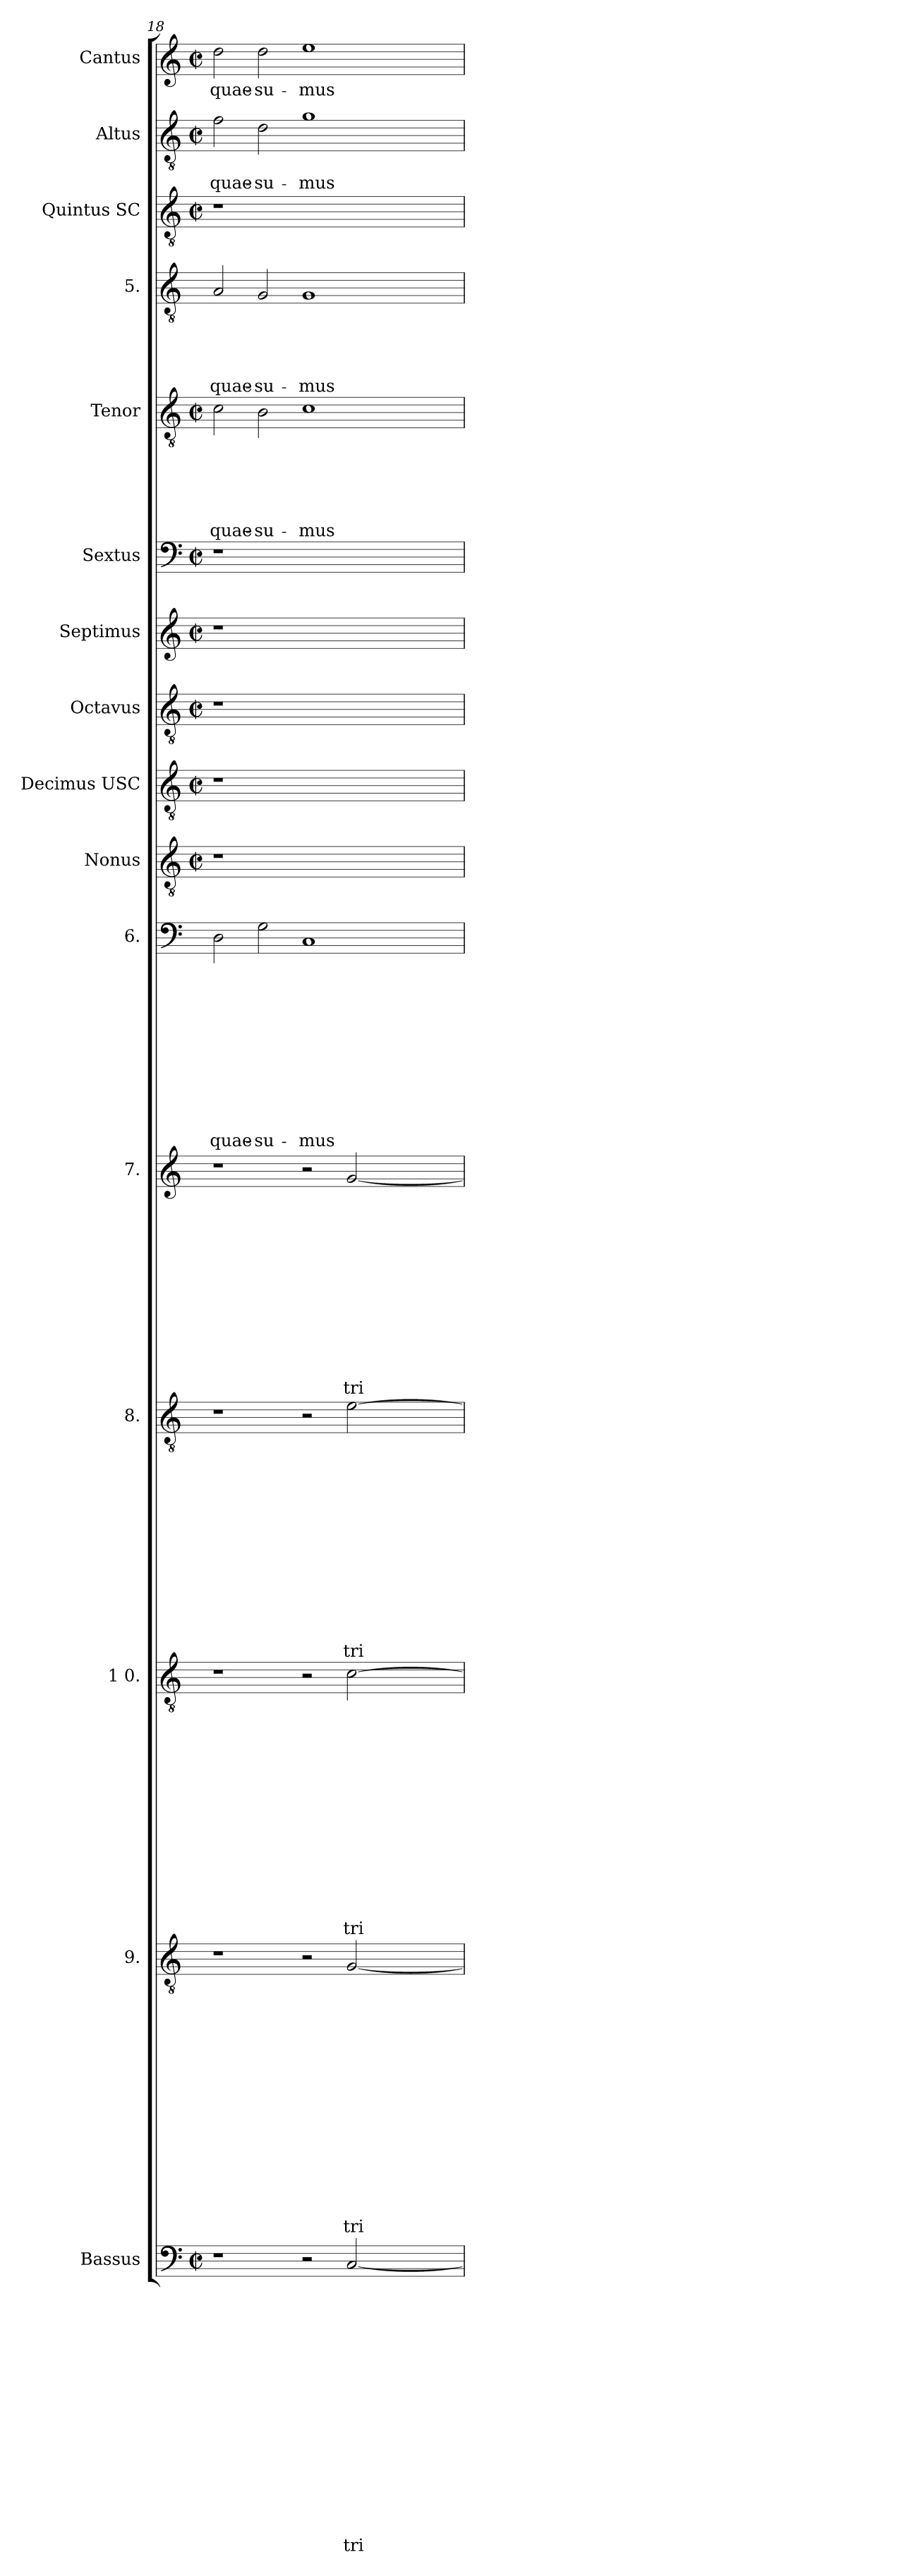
**kern	**text	**text	**text	**text	**text	**text	**text	**text	**text	**text	**text	**text	**text	**text	**text	**text	**kern	**text	**text	**text	**text	**text	**text	**text	**text	**text	**text	**text	**text	**text	**text	**text	**kern	**text	**text	**text	**text	**text	**text	**text	**text	**text	**text	**text	**text	**text	**text	**kern	**text	**text	**text	**text	**text	**text	**text	**text	**text	**text	**text	**text	**text	**kern	**text	**text	**text	**text	**text	**text	**text	**text	**text	**text	**text	**text	**kern	**text	**text	**text	**text	**text	**text	**text	**text	**text	**text	**text	**kern	**kern	**kern	**kern	**kern	**kern	**text	**text	**text	**text	**text	**text	**kern	**text	**text	**text	**text	**text	**kern	**kern	**text	**text	**kern	**text
*part16	*part16	*part16	*part16	*part16	*part16	*part16	*part16	*part16	*part16	*part16	*part16	*part16	*part16	*part16	*part16	*part16	*part15	*part15	*part15	*part15	*part15	*part15	*part15	*part15	*part15	*part15	*part15	*part15	*part15	*part15	*part15	*part15	*part14	*part14	*part14	*part14	*part14	*part14	*part14	*part14	*part14	*part14	*part14	*part14	*part14	*part14	*part14	*part13	*part13	*part13	*part13	*part13	*part13	*part13	*part13	*part13	*part13	*part13	*part13	*part13	*part13	*part12	*part12	*part12	*part12	*part12	*part12	*part12	*part12	*part12	*part12	*part12	*part12	*part12	*part11	*part11	*part11	*part11	*part11	*part11	*part11	*part11	*part11	*part11	*part11	*part11	*part10	*part9	*part8	*part7	*part6	*part5	*part5	*part5	*part5	*part5	*part5	*part5	*part4	*part4	*part4	*part4	*part4	*part4	*part3	*part2	*part2	*part2	*part1	*part1
*staff16	*staff16	*staff16	*staff16	*staff16	*staff16	*staff16	*staff16	*staff16	*staff16	*staff16	*staff16	*staff16	*staff16	*staff16	*staff16	*staff16	*staff15	*staff15	*staff15	*staff15	*staff15	*staff15	*staff15	*staff15	*staff15	*staff15	*staff15	*staff15	*staff15	*staff15	*staff15	*staff15	*staff14	*staff14	*staff14	*staff14	*staff14	*staff14	*staff14	*staff14	*staff14	*staff14	*staff14	*staff14	*staff14	*staff14	*staff14	*staff13	*staff13	*staff13	*staff13	*staff13	*staff13	*staff13	*staff13	*staff13	*staff13	*staff13	*staff13	*staff13	*staff13	*staff12	*staff12	*staff12	*staff12	*staff12	*staff12	*staff12	*staff12	*staff12	*staff12	*staff12	*staff12	*staff12	*staff11	*staff11	*staff11	*staff11	*staff11	*staff11	*staff11	*staff11	*staff11	*staff11	*staff11	*staff11	*staff10	*staff9	*staff8	*staff7	*staff6	*staff5	*staff5	*staff5	*staff5	*staff5	*staff5	*staff5	*staff4	*staff4	*staff4	*staff4	*staff4	*staff4	*staff3	*staff2	*staff2	*staff2	*staff1	*staff1
*I"Bassus	*	*	*	*	*	*	*	*	*	*	*	*	*	*	*	*	*I"9.	*	*	*	*	*	*	*	*	*	*	*	*	*	*	*	*I"1 0.	*	*	*	*	*	*	*	*	*	*	*	*	*	*	*I"8.	*	*	*	*	*	*	*	*	*	*	*	*	*	*I"7.	*	*	*	*	*	*	*	*	*	*	*	*	*I"6.	*	*	*	*	*	*	*	*	*	*	*	*I"Nonus	*I"Decimus USC	*I"Octavus	*I"Septimus	*I"Sextus	*I"Tenor	*	*	*	*	*	*	*I"5.	*	*	*	*	*	*I"Quintus SC	*I"Altus	*	*	*I"Cantus	*
*I'B.	*	*	*	*	*	*	*	*	*	*	*	*	*	*	*	*	*	*	*	*	*	*	*	*	*	*	*	*	*	*	*	*	*	*	*	*	*	*	*	*	*	*	*	*	*	*	*	*	*	*	*	*	*	*	*	*	*	*	*	*	*	*	*	*	*	*	*	*	*	*	*	*	*	*	*	*	*	*	*	*	*	*	*	*	*	*	*	*	*	*	*	*I'T.	*	*	*	*	*	*	*	*	*	*	*	*	*	*I'A.	*	*	*I'C.	*
*clefF4	*	*	*	*	*	*	*	*	*	*	*	*	*	*	*	*	*clefGv2	*	*	*	*	*	*	*	*	*	*	*	*	*	*	*	*clefGv2	*	*	*	*	*	*	*	*	*	*	*	*	*	*	*clefGv2	*	*	*	*	*	*	*	*	*	*	*	*	*	*clefG2	*	*	*	*	*	*	*	*	*	*	*	*	*clefF4	*	*	*	*	*	*	*	*	*	*	*	*clefGv2	*clefGv2	*clefGv2	*clefG2	*clefF4	*clefGv2	*	*	*	*	*	*	*clefGv2	*	*	*	*	*	*clefGv2	*clefGv2	*	*	*clefG2	*
*k[]	*	*	*	*	*	*	*	*	*	*	*	*	*	*	*	*	*k[]	*	*	*	*	*	*	*	*	*	*	*	*	*	*	*	*k[]	*	*	*	*	*	*	*	*	*	*	*	*	*	*	*k[]	*	*	*	*	*	*	*	*	*	*	*	*	*	*k[]	*	*	*	*	*	*	*	*	*	*	*	*	*k[]	*	*	*	*	*	*	*	*	*	*	*	*k[]	*k[]	*k[]	*k[]	*k[]	*k[]	*	*	*	*	*	*	*k[]	*	*	*	*	*	*k[]	*k[]	*	*	*k[]	*
*C:	*	*	*	*	*	*	*	*	*	*	*	*	*	*	*	*	*C:	*	*	*	*	*	*	*	*	*	*	*	*	*	*	*	*C:	*	*	*	*	*	*	*	*	*	*	*	*	*	*	*C:	*	*	*	*	*	*	*	*	*	*	*	*	*	*C:	*	*	*	*	*	*	*	*	*	*	*	*	*C:	*	*	*	*	*	*	*	*	*	*	*	*C:	*C:	*C:	*C:	*C:	*C:	*	*	*	*	*	*	*C:	*	*	*	*	*	*C:	*C:	*	*	*C:	*
*M2/2	*	*	*	*	*	*	*	*	*	*	*	*	*	*	*	*	*	*	*	*	*	*	*	*	*	*	*	*	*	*	*	*	*	*	*	*	*	*	*	*	*	*	*	*	*	*	*	*	*	*	*	*	*	*	*	*	*	*	*	*	*	*	*	*	*	*	*	*	*	*	*	*	*	*	*	*	*	*	*	*	*	*	*	*	*	*	*M2/2	*M2/2	*M2/2	*M2/2	*M2/2	*M2/2	*	*	*	*	*	*	*	*	*	*	*	*	*M2/2	*M2/2	*	*	*M2/2	*
*met(c|)	*	*	*	*	*	*	*	*	*	*	*	*	*	*	*	*	*	*	*	*	*	*	*	*	*	*	*	*	*	*	*	*	*	*	*	*	*	*	*	*	*	*	*	*	*	*	*	*	*	*	*	*	*	*	*	*	*	*	*	*	*	*	*	*	*	*	*	*	*	*	*	*	*	*	*	*	*	*	*	*	*	*	*	*	*	*	*met(c|)	*met(c|)	*met(c|)	*met(c|)	*met(c|)	*met(c|)	*	*	*	*	*	*	*	*	*	*	*	*	*met(c|)	*met(c|)	*	*	*met(c|)	*
=18	=18	=18	=18	=18	=18	=18	=18	=18	=18	=18	=18	=18	=18	=18	=18	=18	=18	=18	=18	=18	=18	=18	=18	=18	=18	=18	=18	=18	=18	=18	=18	=18	=18	=18	=18	=18	=18	=18	=18	=18	=18	=18	=18	=18	=18	=18	=18	=18	=18	=18	=18	=18	=18	=18	=18	=18	=18	=18	=18	=18	=18	=18	=18	=18	=18	=18	=18	=18	=18	=18	=18	=18	=18	=18	=18	=18	=18	=18	=18	=18	=18	=18	=18	=18	=18	=18	=18	=18	=18	=18	=18	=18	=18	=18	=18	=18	=18	=18	=18	=18	=18	=18	=18	=18	=18	=18	=18	=18	=18	=18
!	!	!	!	!	!	!	!	!	!	!	!	!	!	!	!	!	!	!	!	!	!	!	!	!	!	!	!	!	!	!	!	!	!	!	!	!	!	!	!	!	!	!	!	!	!	!	!	!	!	!	!	!	!	!	!	!	!	!	!	!	!	!	!	!	!	!	!	!	!	!	!	!	!	!	!	!	!	!	!	!	!	!	!	!	!	!LO:LY:b	!	!	!	!	!	!	!	!	!	!	!	!LO:LY:b	!	!	!	!	!	!LO:LY:b	!	!	!	!LO:LY:b	!	!LO:LY:b
1r	.	.	.	.	.	.	.	.	.	.	.	.	.	.	.	.	1r	.	.	.	.	.	.	.	.	.	.	.	.	.	.	.	1r	.	.	.	.	.	.	.	.	.	.	.	.	.	.	1r	.	.	.	.	.	.	.	.	.	.	.	.	.	1r	.	.	.	.	.	.	.	.	.	.	.	.	2D\	.	.	.	.	.	.	.	.	.	.	quae-	1r	1r	1r	1r	1r	2c\	.	.	.	.	.	quae-	2A/	.	.	.	.	quae-	1r	2f\	.	quae-	2dd\	quae-
!	!	!	!	!	!	!	!	!	!	!	!	!	!	!	!	!	!	!	!	!	!	!	!	!	!	!	!	!	!	!	!	!	!	!	!	!	!	!	!	!	!	!	!	!	!	!	!	!	!	!	!	!	!	!	!	!	!	!	!	!	!	!	!	!	!	!	!	!	!	!	!	!	!	!	!	!	!	!	!	!	!	!	!	!	!	!LO:LY:b	!	!	!	!	!	!	!	!	!	!	!	!LO:LY:b	!	!	!	!	!	!LO:LY:b	!	!	!	!LO:LY:b	!	!LO:LY:b
.	.	.	.	.	.	.	.	.	.	.	.	.	.	.	.	.	.	.	.	.	.	.	.	.	.	.	.	.	.	.	.	.	.	.	.	.	.	.	.	.	.	.	.	.	.	.	.	.	.	.	.	.	.	.	.	.	.	.	.	.	.	.	.	.	.	.	.	.	.	.	.	.	.	.	2G\	.	.	.	.	.	.	.	.	.	.	-su-	.	.	.	.	.	2B\	.	.	.	.	.	-su-	2G/	.	.	.	.	-su-	.	2d\	.	-su-	2dd\	-su-
!	!	!	!	!	!	!	!	!	!	!	!	!	!	!	!	!	!	!	!	!	!	!	!	!	!	!	!	!	!	!	!	!	!	!	!	!	!	!	!	!	!	!	!	!	!	!	!	!	!	!	!	!	!	!	!	!	!	!	!	!	!	!	!	!	!	!	!	!	!	!	!	!	!	!	!	!	!	!	!	!	!	!	!	!	!	!LO:LY:b	!	!	!	!	!	!	!	!	!	!	!	!LO:LY:b	!	!	!	!	!	!LO:LY:b	!	!	!	!LO:LY:b	!	!LO:LY:b
2r	.	.	.	.	.	.	.	.	.	.	.	.	.	.	.	.	2r	.	.	.	.	.	.	.	.	.	.	.	.	.	.	.	2r	.	.	.	.	.	.	.	.	.	.	.	.	.	.	2r	.	.	.	.	.	.	.	.	.	.	.	.	.	2r	.	.	.	.	.	.	.	.	.	.	.	.	1C	.	.	.	.	.	.	.	.	.	.	-mus	1ryy	1ryy	1ryy	1ryy	1ryy	1c	.	.	.	.	.	-mus	1G	.	.	.	.	-mus	1ryy	1g	.	-mus	1ee	-mus
!	!	!	!	!	!	!	!	!	!	!	!	!	!	!	!	!LO:LY:b	!	!	!	!	!	!	!	!	!	!	!	!	!	!	!	!LO:LY:b	!	!	!	!	!	!	!	!	!	!	!	!	!	!	!LO:LY:b	!	!	!	!	!	!	!	!	!	!	!	!	!	!LO:LY:b	!	!	!	!	!	!	!	!	!	!	!	!	!LO:LY:b	!	!	!	!	!	!	!	!	!	!	!	!	!	!	!	!	!	!	!	!	!	!	!	!	!	!	!	!	!	!	!	!	!	!	!	!
[<2C/	.	.	.	.	.	.	.	.	.	.	.	.	.	.	.	tri-	[<2G/	.	.	.	.	.	.	.	.	.	.	.	.	.	.	tri-	[>2c\	.	.	.	.	.	.	.	.	.	.	.	.	.	tri-	[>2e\	.	.	.	.	.	.	.	.	.	.	.	.	tri-	[<2g/	.	.	.	.	.	.	.	.	.	.	.	tri-	.	.	.	.	.	.	.	.	.	.	.	.	.	.	.	.	.	.	.	.	.	.	.	.	.	.	.	.	.	.	.	.	.	.	.	.
=	=	=	=	=	=	=	=	=	=	=	=	=	=	=	=	=	=	=	=	=	=	=	=	=	=	=	=	=	=	=	=	=	=	=	=	=	=	=	=	=	=	=	=	=	=	=	=	=	=	=	=	=	=	=	=	=	=	=	=	=	=	=	=	=	=	=	=	=	=	=	=	=	=	=	=	=	=	=	=	=	=	=	=	=	=	=	=	=	=	=	=	=	=	=	=	=	=	=	=	=	=	=	=	=	=	=	=	=	=	=
*-	*-	*-	*-	*-	*-	*-	*-	*-	*-	*-	*-	*-	*-	*-	*-	*-	*-	*-	*-	*-	*-	*-	*-	*-	*-	*-	*-	*-	*-	*-	*-	*-	*-	*-	*-	*-	*-	*-	*-	*-	*-	*-	*-	*-	*-	*-	*-	*-	*-	*-	*-	*-	*-	*-	*-	*-	*-	*-	*-	*-	*-	*-	*-	*-	*-	*-	*-	*-	*-	*-	*-	*-	*-	*-	*-	*-	*-	*-	*-	*-	*-	*-	*-	*-	*-	*-	*-	*-	*-	*-	*-	*-	*-	*-	*-	*-	*-	*-	*-	*-	*-	*-	*-	*-	*-	*-	*-	*-	*-	*-
